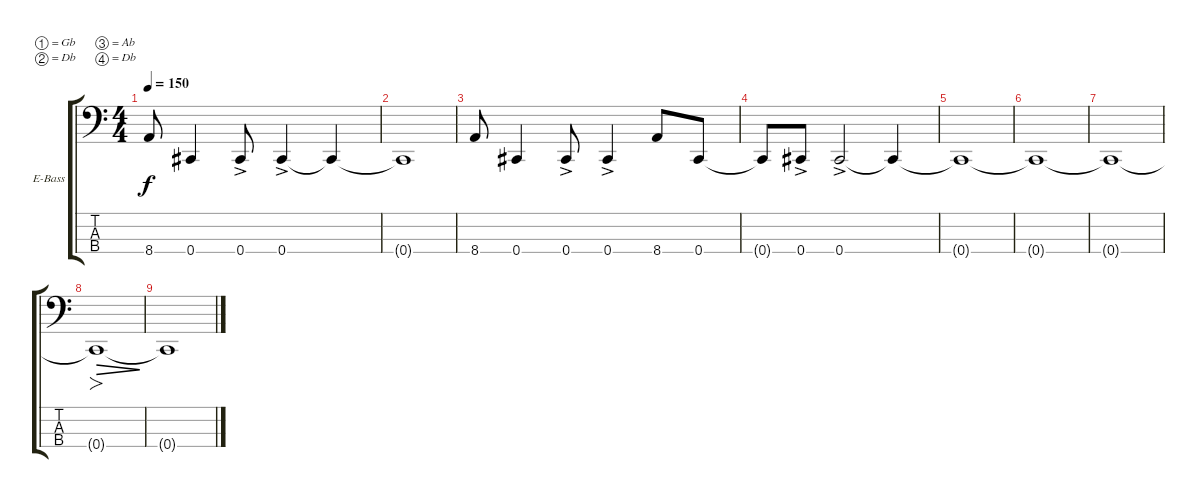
\defaultSystemsLayout 4
\bracketExtendMode groupsimilarinstruments
\firstSystemTrackNameOrientation horizontal
\otherSystemsTrackNameOrientation horizontal
\track ("Electric Bass" "E-Bass") {instrument electricbassfinger}
\staff {score tabs}
\tuning (Gb2 Db2 Ab1 Db1)
\ts (4 4)
\tempo 150
\clef f4
\scale
0.25
\ks c
8.4.8{dy f} 0.4.4 0.4{ac}.8 0.4{ac}.4 0.4{t}.4 |
\scale
0.25 0.4{t}.1 |
\scale
0.25 8.4.8 0.4.4 0.4{ac}.8 0.4{ac}.4 8.4.8 0.4.8 |
\scale
0.25 0.4{t}.8 0.4{ac}.8 0.4{ac}.2 0.4{t}.4 |
\scale
0.25 0.4{t}.1 |
\scale
0.25 0.4{t}.1 |
\scale
0.25 0.4{t}.1 |
\scale
0.25 0.4{t}.1{fo dec} |
\scale
0.25 0.4{t}.1
